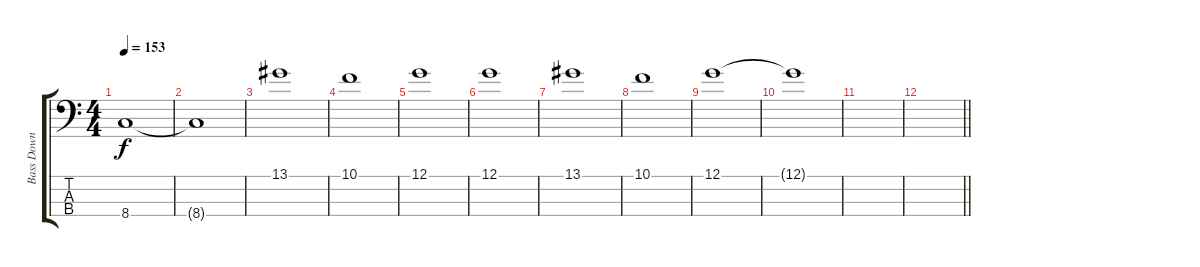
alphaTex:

\track ("Bass Down 1/2 Step" "Bass Down ") {mute instrument electricbassfinger}
\staff {score tabs}
\tuning (G2 D2 A1 E1) {hide}
\ts (4 4)
\tempo 153
\clef f4
\ks c
8.4.1{dy f} |
8.4{t}.1 |
13.1.1 |
10.1.1 |
12.1.1 |
12.1.1 |
13.1.1 |
10.1.1 |
12.1.1 |
12.1{t}.1 |
|
\barLineRight lightlight
